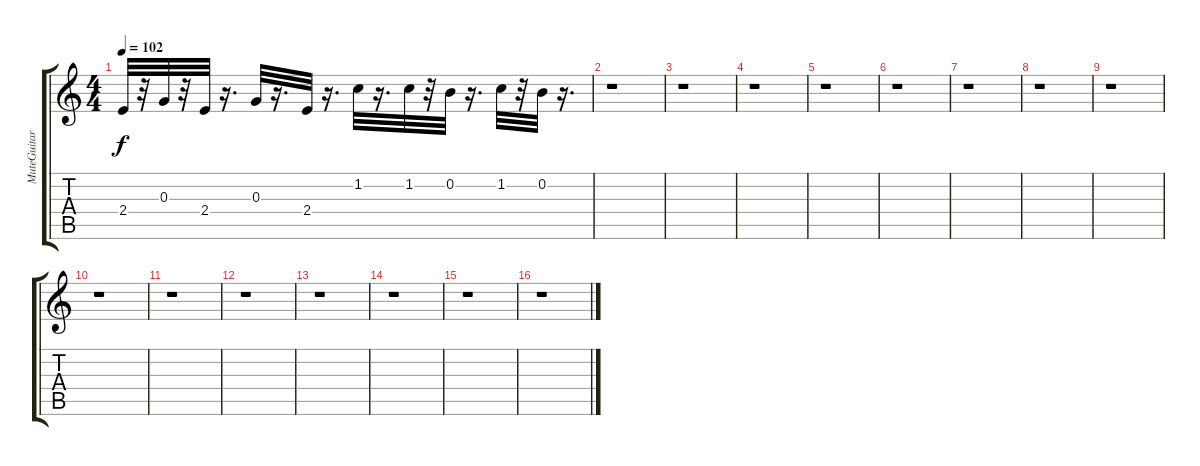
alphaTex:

\track ("MuteGuitar" "MuteGuitar") {instrument electricguitarmuted}
\staff {score tabs}
\tuning (E4 B3 G3 D3 A2 E2) {hide}
\ts (4 4)
\tempo 102
\clef g2
\ks c
2.4.32{dy f} r.32 0.3.32 r.32 2.4.32 r.16{d} 0.3.32 r.16{d} 2.4.32 r.16{d} 1.2.32 r.16{d} 1.2.32 r.32 0.2.32 r.16{d} 1.2.32 r.32 0.2.32 r.16{d} |
r.1 |
r.1 |
r.1 |
r.1 |
r.1 |
r.1 |
r.1 |
r.1 |
r.1 |
r.1 |
r.1 |
r.1 |
r.1 |
r.1 |
r.1
